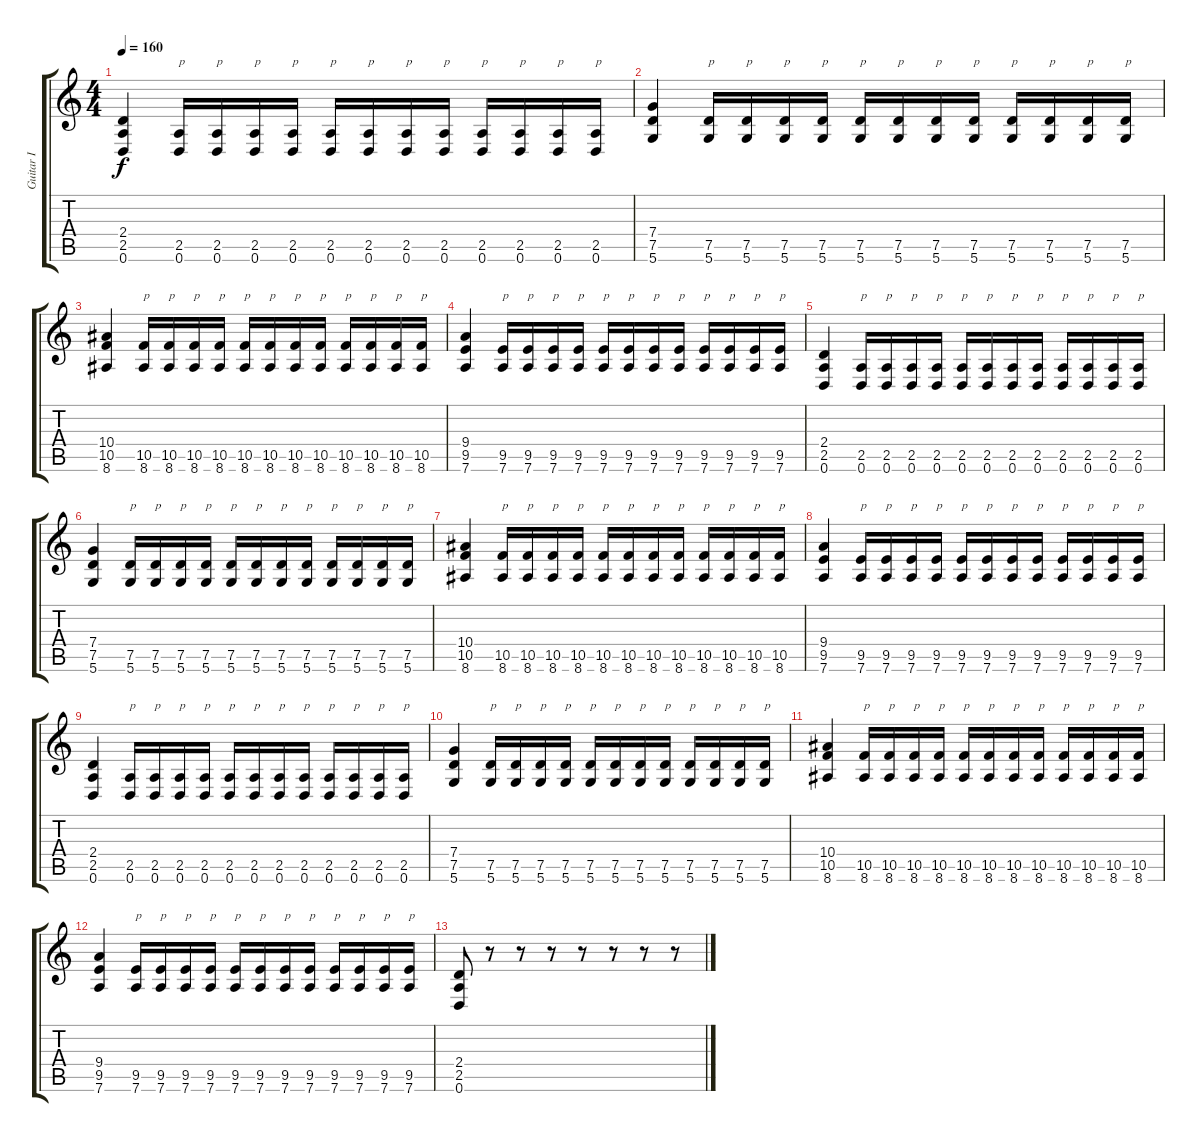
\track ("Guitar I" "Guitar I") {instrument distortionguitar}
\staff {score tabs}
\tuning (D4 A3 F3 C3 G2 D2) {hide}
\ts (4 4)
\tempo 160
\clef g2
\ks c
(2.4 2.5 0.6).4{dy f volume 13} (2.5 0.6).16{txt "p"} (2.5 0.6).16{txt "p"} (2.5 0.6).16{txt "p"} (2.5 0.6).16{txt "p"} (2.5 0.6).16{txt "p"} (2.5 0.6).16{txt "p"} (2.5 0.6).16{txt "p"} (2.5 0.6).16{txt "p"} (2.5 0.6).16{txt "p"} (2.5 0.6).16{txt "p"} (2.5 0.6).16{txt "p"} (2.5 0.6).16{txt "p"} |
(7.4 7.5 5.6).4 (7.5 5.6).16{txt "p"} (7.5 5.6).16{txt "p"} (7.5 5.6).16{txt "p"} (7.5 5.6).16{txt "p"} (7.5 5.6).16{txt "p"} (7.5 5.6).16{txt "p"} (7.5 5.6).16{txt "p"} (7.5 5.6).16{txt "p"} (7.5 5.6).16{txt "p"} (7.5 5.6).16{txt "p"} (7.5 5.6).16{txt "p"} (7.5 5.6).16{txt "p"} |
(10.4 10.5 8.6).4 (10.5 8.6).16{txt "p"} (10.5 8.6).16{txt "p"} (10.5 8.6).16{txt "p"} (10.5 8.6).16{txt "p"} (10.5 8.6).16{txt "p"} (10.5 8.6).16{txt "p"} (10.5 8.6).16{txt "p"} (10.5 8.6).16{txt "p"} (10.5 8.6).16{txt "p"} (10.5 8.6).16{txt "p"} (10.5 8.6).16{txt "p"} (10.5 8.6).16{txt "p"} |
(9.4 9.5 7.6).4 (9.5 7.6).16{txt "p"} (9.5 7.6).16{txt "p"} (9.5 7.6).16{txt "p"} (9.5 7.6).16{txt "p"} (9.5 7.6).16{txt "p"} (9.5 7.6).16{txt "p"} (9.5 7.6).16{txt "p"} (9.5 7.6).16{txt "p"} (9.5 7.6).16{txt "p"} (9.5 7.6).16{txt "p"} (9.5 7.6).16{txt "p"} (9.5 7.6).16{txt "p"} |
(2.4 2.5 0.6).4{volume 13} (2.5 0.6).16{txt "p"} (2.5 0.6).16{txt "p"} (2.5 0.6).16{txt "p"} (2.5 0.6).16{txt "p"} (2.5 0.6).16{txt "p"} (2.5 0.6).16{txt "p"} (2.5 0.6).16{txt "p"} (2.5 0.6).16{txt "p"} (2.5 0.6).16{txt "p"} (2.5 0.6).16{txt "p"} (2.5 0.6).16{txt "p"} (2.5 0.6).16{txt "p"} |
(7.4 7.5 5.6).4 (7.5 5.6).16{txt "p"} (7.5 5.6).16{txt "p"} (7.5 5.6).16{txt "p"} (7.5 5.6).16{txt "p"} (7.5 5.6).16{txt "p"} (7.5 5.6).16{txt "p"} (7.5 5.6).16{txt "p"} (7.5 5.6).16{txt "p"} (7.5 5.6).16{txt "p"} (7.5 5.6).16{txt "p"} (7.5 5.6).16{txt "p"} (7.5 5.6).16{txt "p"} |
(10.4 10.5 8.6).4 (10.5 8.6).16{txt "p"} (10.5 8.6).16{txt "p"} (10.5 8.6).16{txt "p"} (10.5 8.6).16{txt "p"} (10.5 8.6).16{txt "p"} (10.5 8.6).16{txt "p"} (10.5 8.6).16{txt "p"} (10.5 8.6).16{txt "p"} (10.5 8.6).16{txt "p"} (10.5 8.6).16{txt "p"} (10.5 8.6).16{txt "p"} (10.5 8.6).16{txt "p"} |
(9.4 9.5 7.6).4 (9.5 7.6).16{txt "p"} (9.5 7.6).16{txt "p"} (9.5 7.6).16{txt "p"} (9.5 7.6).16{txt "p"} (9.5 7.6).16{txt "p"} (9.5 7.6).16{txt "p"} (9.5 7.6).16{txt "p"} (9.5 7.6).16{txt "p"} (9.5 7.6).16{txt "p"} (9.5 7.6).16{txt "p"} (9.5 7.6).16{txt "p"} (9.5 7.6).16{txt "p"} |
(2.4 2.5 0.6).4{volume 13} (2.5 0.6).16{txt "p"} (2.5 0.6).16{txt "p"} (2.5 0.6).16{txt "p"} (2.5 0.6).16{txt "p"} (2.5 0.6).16{txt "p"} (2.5 0.6).16{txt "p"} (2.5 0.6).16{txt "p"} (2.5 0.6).16{txt "p"} (2.5 0.6).16{txt "p"} (2.5 0.6).16{txt "p"} (2.5 0.6).16{txt "p"} (2.5 0.6).16{txt "p"} |
(7.4 7.5 5.6).4 (7.5 5.6).16{txt "p"} (7.5 5.6).16{txt "p"} (7.5 5.6).16{txt "p"} (7.5 5.6).16{txt "p"} (7.5 5.6).16{txt "p"} (7.5 5.6).16{txt "p"} (7.5 5.6).16{txt "p"} (7.5 5.6).16{txt "p"} (7.5 5.6).16{txt "p"} (7.5 5.6).16{txt "p"} (7.5 5.6).16{txt "p"} (7.5 5.6).16{txt "p"} |
(10.4 10.5 8.6).4 (10.5 8.6).16{txt "p"} (10.5 8.6).16{txt "p"} (10.5 8.6).16{txt "p"} (10.5 8.6).16{txt "p"} (10.5 8.6).16{txt "p"} (10.5 8.6).16{txt "p"} (10.5 8.6).16{txt "p"} (10.5 8.6).16{txt "p"} (10.5 8.6).16{txt "p"} (10.5 8.6).16{txt "p"} (10.5 8.6).16{txt "p"} (10.5 8.6).16{txt "p"} |
(9.4 9.5 7.6).4 (9.5 7.6).16{txt "p"} (9.5 7.6).16{txt "p"} (9.5 7.6).16{txt "p"} (9.5 7.6).16{txt "p"} (9.5 7.6).16{txt "p"} (9.5 7.6).16{txt "p"} (9.5 7.6).16{txt "p"} (9.5 7.6).16{txt "p"} (9.5 7.6).16{txt "p"} (9.5 7.6).16{txt "p"} (9.5 7.6).16{txt "p"} (9.5 7.6).16{txt "p"} |
(2.4 2.5 0.6).8 r.8 r.8 r.8 r.8 r.8 r.8 r.8
